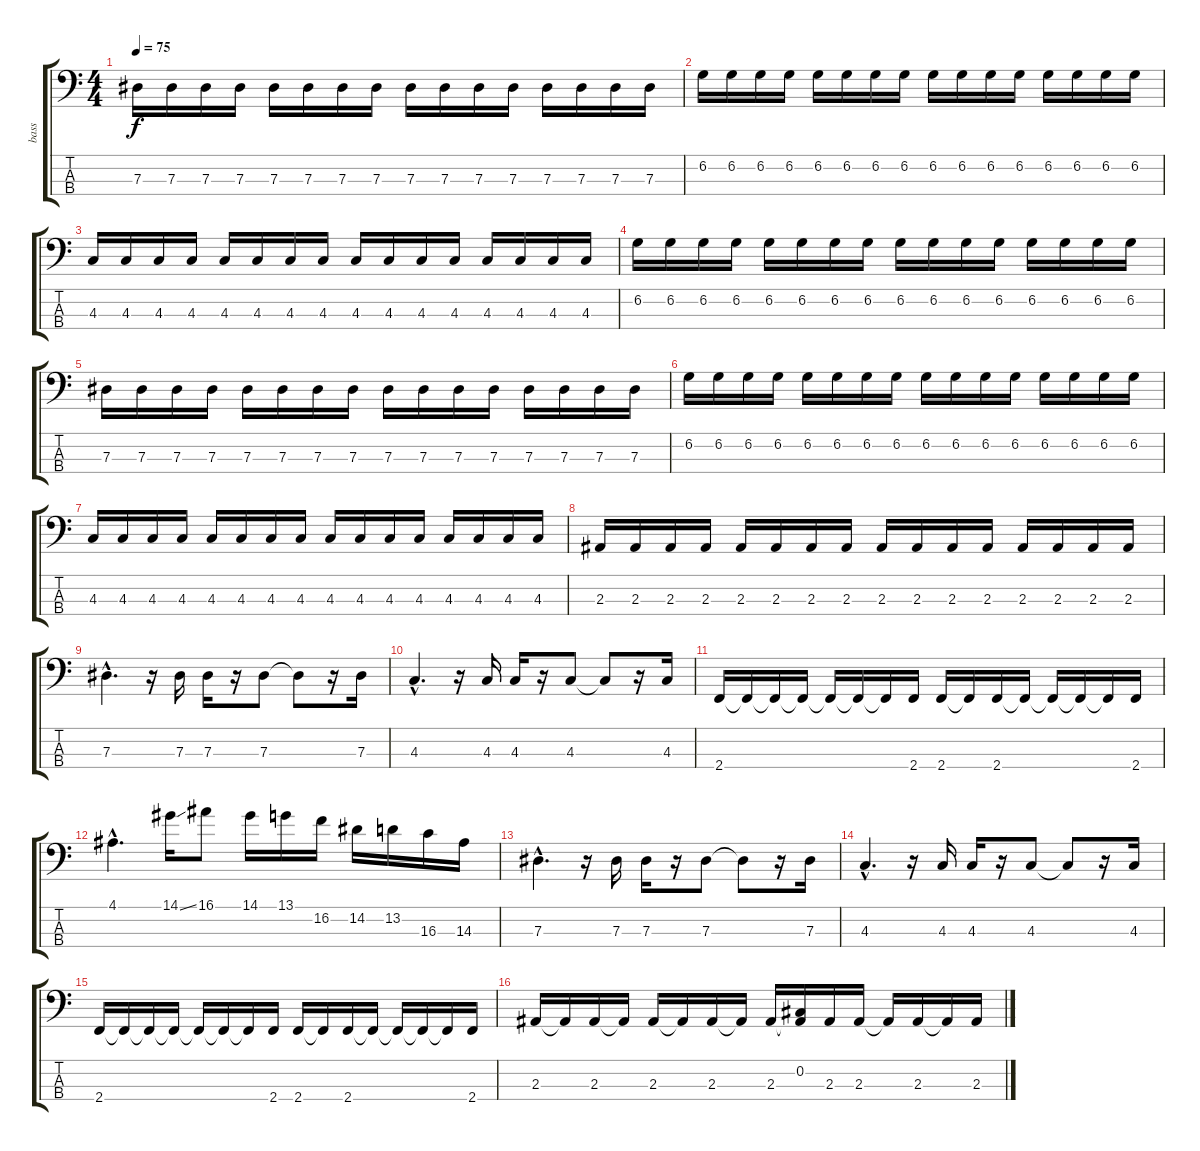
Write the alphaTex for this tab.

\track ("bass" "bass") {instrument electricbassfinger}
\staff {score tabs}
\tuning (Gb2 Db2 Ab1 Eb1) {hide}
\ts (4 4)
\tempo 75
\clef f4
\ks c
7.3.16{dy f} 7.3.16 7.3.16 7.3.16 7.3.16 7.3.16 7.3.16 7.3.16 7.3.16 7.3.16 7.3.16 7.3.16 7.3.16 7.3.16 7.3.16 7.3.16 |
6.2.16 6.2.16 6.2.16 6.2.16 6.2.16 6.2.16 6.2.16 6.2.16 6.2.16 6.2.16 6.2.16 6.2.16 6.2.16 6.2.16 6.2.16 6.2.16 |
4.3.16 4.3.16 4.3.16 4.3.16 4.3.16 4.3.16 4.3.16 4.3.16 4.3.16 4.3.16 4.3.16 4.3.16 4.3.16 4.3.16 4.3.16 4.3.16 |
6.2.16 6.2.16 6.2.16 6.2.16 6.2.16 6.2.16 6.2.16 6.2.16 6.2.16 6.2.16 6.2.16 6.2.16 6.2.16 6.2.16 6.2.16 6.2.16 |
7.3.16 7.3.16 7.3.16 7.3.16 7.3.16 7.3.16 7.3.16 7.3.16 7.3.16 7.3.16 7.3.16 7.3.16 7.3.16 7.3.16 7.3.16 7.3.16 |
6.2.16 6.2.16 6.2.16 6.2.16 6.2.16 6.2.16 6.2.16 6.2.16 6.2.16 6.2.16 6.2.16 6.2.16 6.2.16 6.2.16 6.2.16 6.2.16 |
4.3.16 4.3.16 4.3.16 4.3.16 4.3.16 4.3.16 4.3.16 4.3.16 4.3.16 4.3.16 4.3.16 4.3.16 4.3.16 4.3.16 4.3.16 4.3.16 |
2.3.16 2.3.16 2.3.16 2.3.16 2.3.16 2.3.16 2.3.16 2.3.16 2.3.16 2.3.16 2.3.16 2.3.16 2.3.16 2.3.16 2.3.16 2.3.16 |
7.3{hac}.4{d} r.16 7.3.16 7.3.16 r.16 7.3.8 7.3{t}.8 r.16 7.3.16 |
4.3{hac}.4{d} r.16 4.3.16 4.3.16 r.16 4.3.8 4.3{t}.8 r.16 4.3.16 |
2.4.16 2.4{t}.16 2.4{t}.16 2.4{t}.16 2.4{t}.16 2.4{t}.16 2.4{t}.16 2.4.16 2.4.16 2.4{t}.16 2.4.16 2.4{t}.16 2.4{t}.16 2.4{t}.16 2.4{t}.16 2.4.16 |
4.1{hac}.4{d} 14.1{ss}.16 16.1.8 14.1.16 13.1.16 16.2.16 14.2.16 13.2.16 16.3.16 14.3.16 |
7.3{hac}.4{d} r.16 7.3.16 7.3.16 r.16 7.3.8 7.3{t}.8 r.16 7.3.16 |
4.3{hac}.4{d} r.16 4.3.16 4.3.16 r.16 4.3.8 4.3{t}.8 r.16 4.3.16 |
2.4.16 2.4{t}.16 2.4{t}.16 2.4{t}.16 2.4{t}.16 2.4{t}.16 2.4{t}.16 2.4.16 2.4.16 2.4{t}.16 2.4.16 2.4{t}.16 2.4{t}.16 2.4{t}.16 2.4{t}.16 2.4.16 |
2.3.16 2.3{t}.16 2.3.16 2.3{t}.16 2.3.16 2.3{t}.16 2.3.16 2.3{t}.16 2.3.16 (0.2 2.3{t}).16 2.3.16 2.3.16 2.3{t}.16 2.3.16 2.3{t}.16 2.3.16
